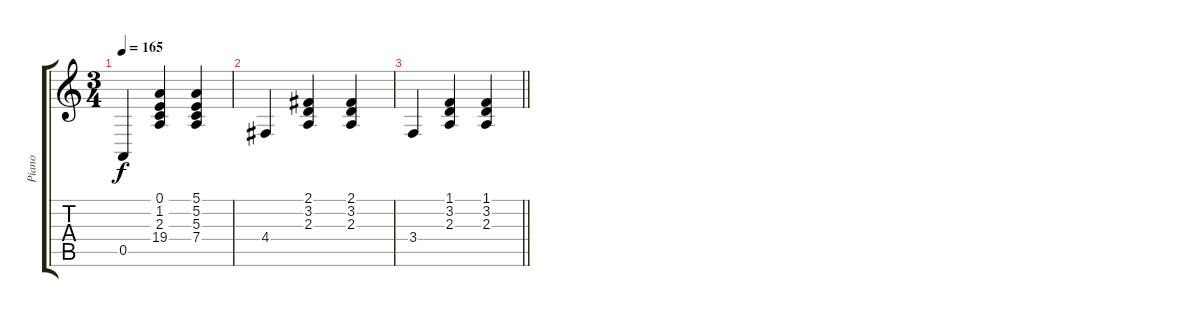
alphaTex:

\track ("Piano" "Piano") {instrument brightacousticpiano}
\staff {score tabs}
\tuning (E4 B3 G3 D3 A2 E2) {hide}
\ts (3 4)
\tempo 165
\clef g2
\ks c
0.5.4{dy f} (0.1 1.2 2.3 19.4).4 (5.1 5.2 5.3 7.4).4 |
4.4.4 (2.1 3.2 2.3).4 (2.1 3.2 2.3).4 |
\barLineRight lightlight
3.4.4 (1.1 3.2 2.3).4 (1.1 3.2 2.3).4
